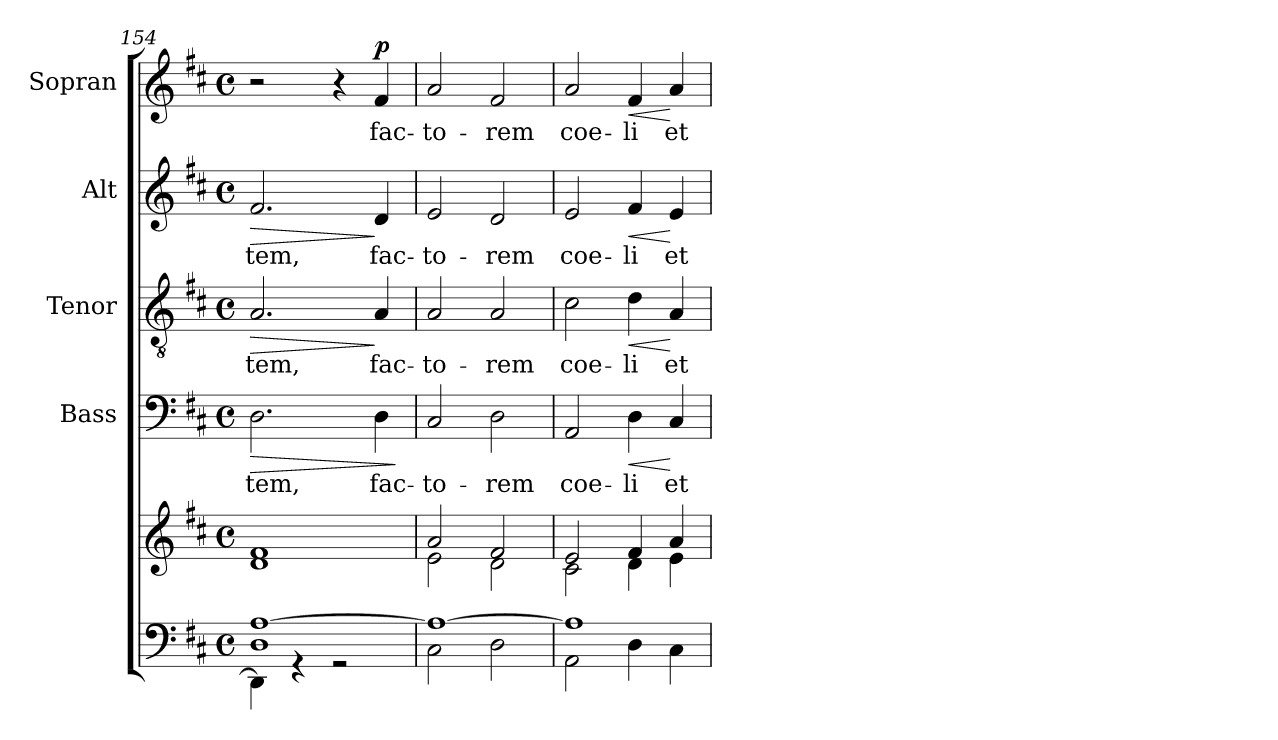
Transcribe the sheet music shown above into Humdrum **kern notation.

**kern	**kern	**kern	**text	**dynam	**kern	**text	**dynam	**kern	**text	**dynam	**kern	**text	**dynam
*part5	*part5	*part4	*part4	*part4	*part3	*part3	*part3	*part2	*part2	*part2	*part1	*part1	*part1
*staff6	*staff5	*staff4	*staff4	*staff4	*staff3	*staff3	*staff3	*staff2	*staff2	*staff2	*staff1	*staff1	*staff1
*	*	*I"Bass	*	*	*I"Tenor	*	*	*I"Alt	*	*	*I"Sopran	*	*
*	*	*I'B.	*	*	*I'T.	*	*	*I'A.	*	*	*I'S.	*	*
*clefF4	*clefG2	*clefF4	*	*	*clefGv2	*	*	*clefG2	*	*	*clefG2	*	*
*k[f#c#]	*k[f#c#]	*k[f#c#]	*	*	*k[f#c#]	*	*	*k[f#c#]	*	*	*k[f#c#]	*	*
*D:	*D:	*D:	*	*	*D:	*	*	*D:	*	*	*D:	*	*
*M4/4	*M4/4	*M4/4	*	*	*M4/4	*	*	*M4/4	*	*	*M4/4	*	*
*met(c)	*met(c)	*met(c)	*	*	*met(c)	*	*	*met(c)	*	*	*met(c)	*	*
=154	=154	=154	=154	=154	=154	=154	=154	=154	=154	=154	=154	=154	=154
*^	*^	*	*	*	*	*	*	*	*	*	*	*	*
!	!	!	!	!	!LO:LY:b	!LO:HP:b	!	!LO:LY:b	!LO:HP:b	!	!LO:LY:b	!LO:HP:b	!	!	!
1D [>1A	4DD\]	1f#	1d	2.D\	-tem,	>	2.A/	-tem,	>	2.f#/	-tem,	>	2r	.	.
.	4rGG	.	.	.	.	.	.	.	.	.	.	.	.	.	.
.	2rGG	.	.	.	.	.	.	.	.	.	.	.	4r	.	.
!	!	!	!	!	!LO:LY:b	!	!	!LO:LY:b	!	!	!LO:LY:b	!	!	!LO:LY:b	!LO:DY:a
.	.	.	.	4D\	fac-	.	4A/	fac-	]	4d/	fac-	]	4f#/	fac-	p
*v	*v	*	*	*	*	*	*	*	*	*	*	*	*	*	*
*	*v	*v	*	*	*	*	*	*	*	*	*	*	*	*
.	.	.	.	]	.	.	.	.	.	.	.	.	.
=155	=155	=155	=155	=155	=155	=155	=155	=155	=155	=155	=155	=155	=155
*^	*^	*	*	*	*	*	*	*	*	*	*	*	*
!	!	!	!	!	!LO:LY:b	!	!	!LO:LY:b	!	!	!LO:LY:b	!	!	!LO:LY:b	!
1A_	2C#\	2a/	2e\	2C#/	-to-	.	2A/	-to-	.	2e/	-to-	.	2a/	-to-	.
!	!	!	!	!	!LO:LY:b	!	!	!LO:LY:b	!	!	!LO:LY:b	!	!	!LO:LY:b	!
.	2D\	2f#/	2d\	2D\	-rem	.	2A/	-rem	.	2d/	-rem	.	2f#/	-rem	.
=156	=156	=156	=156	=156	=156	=156	=156	=156	=156	=156	=156	=156	=156	=156	=156
!	!	!	!	!	!LO:LY:b	!	!	!LO:LY:b	!	!	!LO:LY:b	!	!	!LO:LY:b	!
1A]	2AA\	2e/	2c#\	2AA/	coe-	.	2c#\	coe-	.	2e/	coe-	.	2a/	coe-	.
!	!	!	!	!	!LO:LY:b	!LO:HP:b	!	!LO:LY:b	!LO:HP:b	!	!LO:LY:b	!LO:HP:b	!	!LO:LY:b	!LO:HP:b
.	4D\	4f#/	4d\	4D\	-li	<	4d\	-li	<	4f#/	-li	<	4f#/	-li	<
!	!	!	!	!	!LO:LY:b	!	!	!LO:LY:b	!	!	!LO:LY:b	!	!	!LO:LY:b	!
.	4C#\	4a/	4e\	4C#/	et	[	4A/	et	[	4e/	et	[	4a/	et	[
*v	*v	*	*	*	*	*	*	*	*	*	*	*	*	*	*
*	*v	*v	*	*	*	*	*	*	*	*	*	*	*	*
=	=	=	=	=	=	=	=	=	=	=	=	=	=
*-	*-	*-	*-	*-	*-	*-	*-	*-	*-	*-	*-	*-	*-
